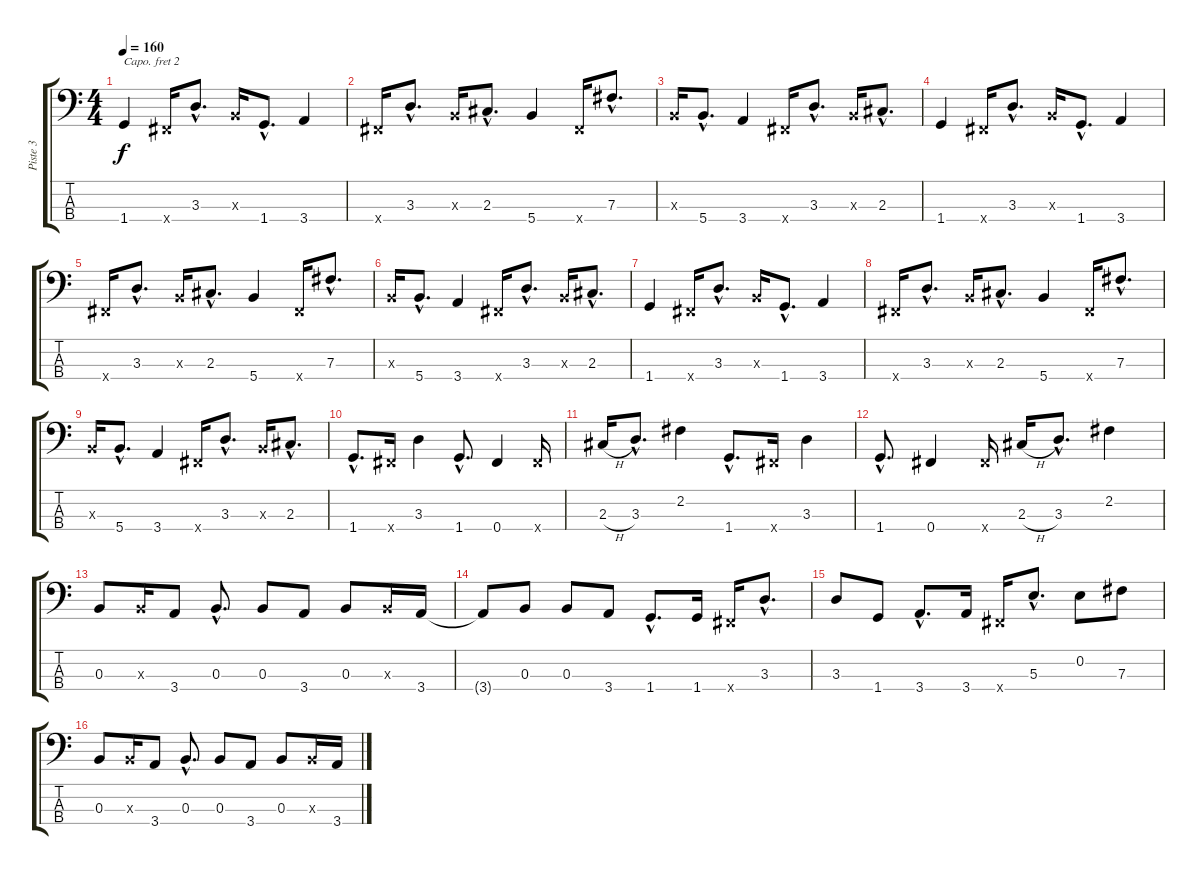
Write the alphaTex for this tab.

\track ("Piste 3" "Piste 3") {instrument electricbasspick}
\staff {score tabs}
\capo 2
\tuning (G2 D2 A1 E1) {hide}
\ts (4 4)
\tempo 160
\clef f4
\ks c
1.4.4{dy f} 0.4{x}.16 3.3{hac}.8{d} 0.3{x}.16 1.4{hac}.8{d} 3.4.4 |
0.4{x}.16 3.3{hac}.8{d} 0.3{x}.16 2.3{hac}.8{d} 5.4.4 0.4{x}.16 7.3{hac}.8{d} |
0.3{x}.16 5.4{hac}.8{d} 3.4.4 0.4{x}.16 3.3{hac}.8{d} 0.3{x}.16 2.3{hac}.8{d} |
1.4.4 0.4{x}.16 3.3{hac}.8{d} 0.3{x}.16 1.4{hac}.8{d} 3.4.4 |
0.4{x}.16 3.3{hac}.8{d} 0.3{x}.16 2.3{hac}.8{d} 5.4.4 0.4{x}.16 7.3{hac}.8{d} |
0.3{x}.16 5.4{hac}.8{d} 3.4.4 0.4{x}.16 3.3{hac}.8{d} 0.3{x}.16 2.3{hac}.8{d} |
1.4.4 0.4{x}.16 3.3{hac}.8{d} 0.3{x}.16 1.4{hac}.8{d} 3.4.4 |
0.4{x}.16 3.3{hac}.8{d} 0.3{x}.16 2.3{hac}.8{d} 5.4.4 0.4{x}.16 7.3{hac}.8{d} |
0.3{x}.16 5.4{hac}.8{d} 3.4.4 0.4{x}.16 3.3{hac}.8{d} 0.3{x}.16 2.3{hac}.8{d} |
1.4{hac}.8{d} 0.4{x}.16 3.3.4 1.4{hac}.8{d} 0.4.4 0.4{x}.16 |
2.3{h}.16 3.3{hac}.8{d} 2.2.4 1.4{hac}.8{d} 0.4{x}.16 3.3.4 |
1.4{hac}.8{d} 0.4.4 0.4{x}.16 2.3{h}.16 3.3{hac}.8{d} 2.2.4 |
0.3.8 0.3{x}.16 3.4.8 0.3{hac}.8{d} 0.3.8 3.4.8 0.3.8 0.3{x}.16 3.4.16 |
3.4{t}.8 0.3.8 0.3.8 3.4.8 1.4{hac}.8{d} 1.4.16 0.4{x}.16 3.3{hac}.8{d} |
3.3.8 1.4.8 3.4{hac}.8{d} 3.4.16 0.4{x}.16 5.3{hac}.8{d} 0.2.8 7.3.8 |
0.3.8 0.3{x}.16 3.4.8 0.3{hac}.8{d} 0.3.8 3.4.8 0.3.8 0.3{x}.16 3.4.16
